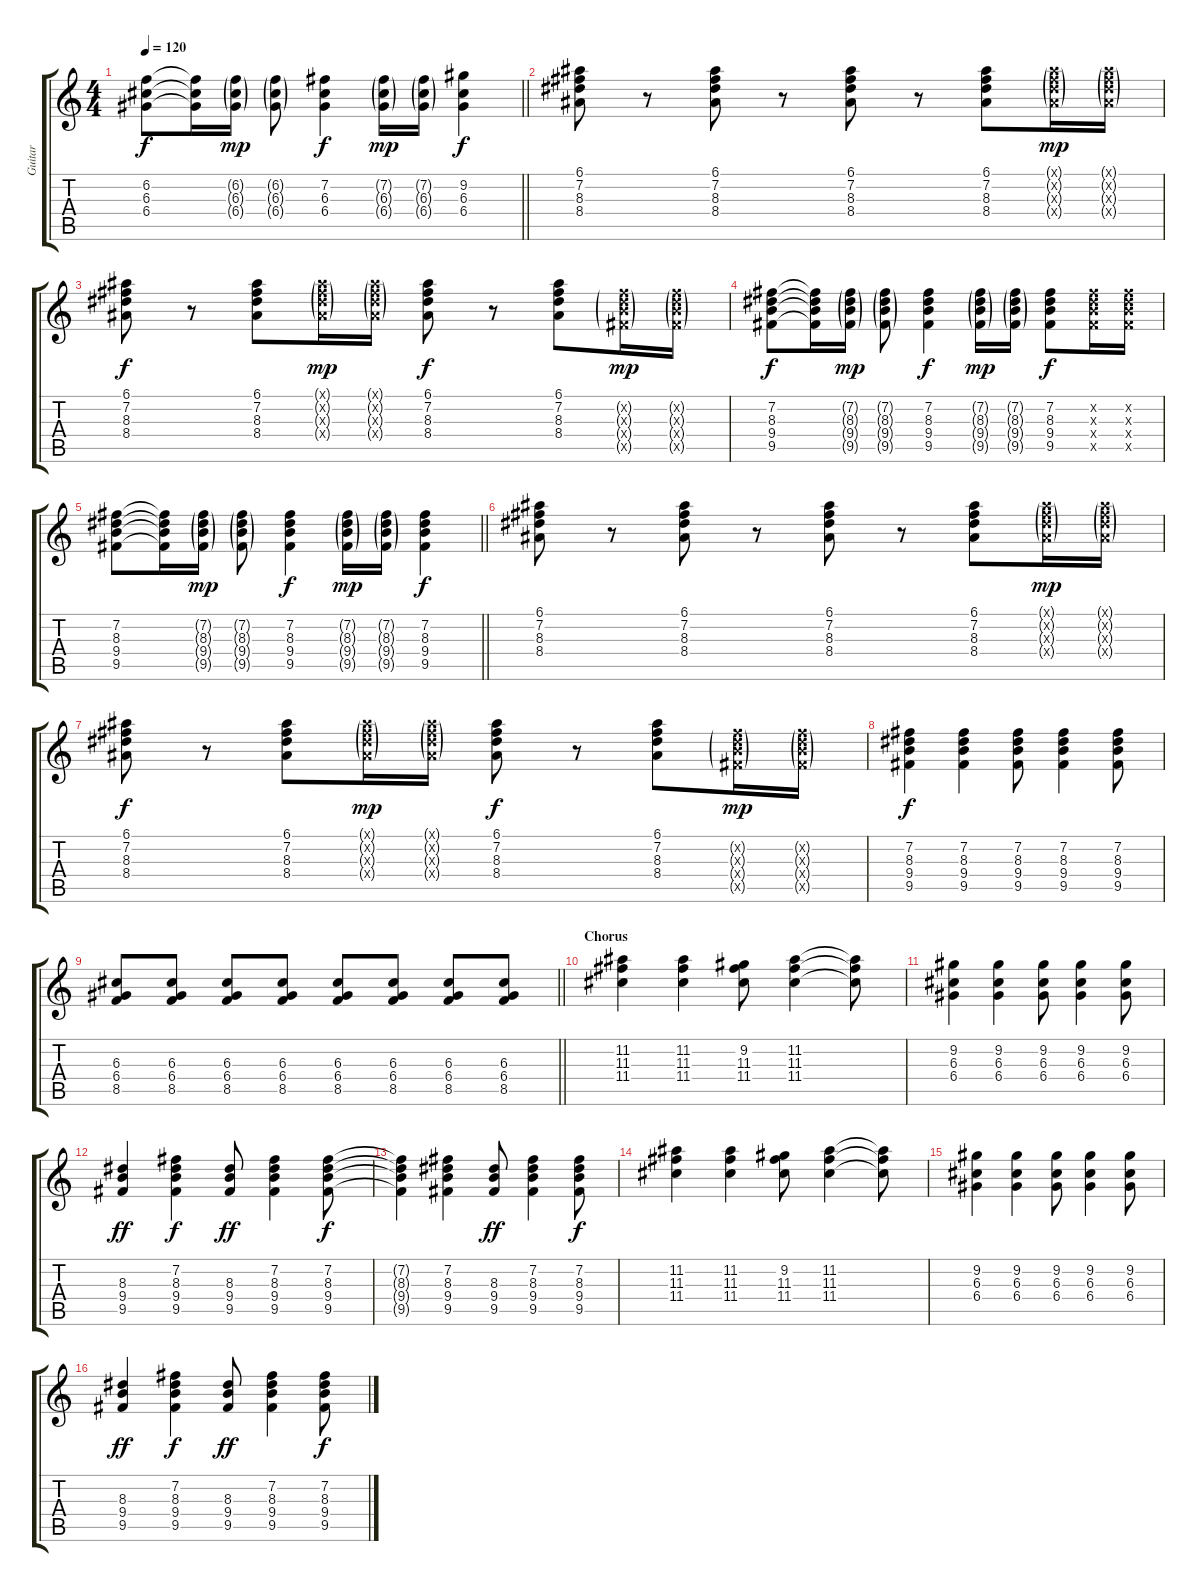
\track ("Guitar" "Guitar") {instrument electricguitarclean}
\staff {score tabs}
\tuning (E4 B3 G3 D3 A2 E2) {hide}
\ts (4 4)
\tempo 120
\clef g2
\barLineRight lightlight
\ks c
(6.2 6.3 6.4).8{dy f} (6.2{t} 6.3{t} 6.4{t}).16 (6.2{g} 6.3{g} 6.4{g}).16{dy mp} (6.2{g} 6.3{g} 6.4{g}).8 (7.2 6.3 6.4).4{dy f} (7.2{g} 6.3{g} 6.4{g}).16{dy mp} (7.2{g} 6.3{g} 6.4{g}).16 (9.2 6.3 6.4).4{dy f} |
(6.1 7.2 8.3 8.4).8 r.8 (6.1 7.2 8.3 8.4).8 r.8 (6.1 7.2 8.3 8.4).8 r.8 (6.1 7.2 8.3 8.4).8 (6.1{g x} 7.2{g x} 8.3{g x} 8.4{g x}).16{dy mp} (6.1{g x} 7.2{g x} 8.3{g x} 8.4{g x}).16 |
(6.1 7.2 8.3 8.4).8{dy f} r.8 (6.1 7.2 8.3 8.4).8 (6.1{g x} 7.2{g x} 8.3{g x} 8.4{g x}).16{dy mp} (6.1{g x} 7.2{g x} 8.3{g x} 8.4{g x}).16 (6.1 7.2 8.3 8.4).8{dy f} r.8 (6.1 7.2 8.3 8.4).8 (7.2{g x} 8.3{g x} 9.4{g x} 9.5{g x}).16{dy mp} (7.2{g x} 8.3{g x} 9.4{g x} 9.5{g x}).16 |
(7.2 8.3 9.4 9.5).8{dy f} (7.2{t} 8.3{t} 9.4{t} 9.5{t}).16 (7.2{g} 8.3{g} 9.4{g} 9.5{g}).16{dy mp} (7.2{g} 8.3{g} 9.4{g} 9.5{g}).8 (7.2 8.3 9.4 9.5).4{dy f} (7.2{g} 8.3{g} 9.4{g} 9.5{g}).16{dy mp} (7.2{g} 8.3{g} 9.4{g} 9.5{g}).16 (7.2 8.3 9.4 9.5).8{dy f} (7.2{x} 8.3{x} 9.4{x} 9.5{x}).16 (7.2{x} 8.3{x} 9.4{x} 9.5{x}).16 |
\barLineRight lightlight
(7.2 8.3 9.4 9.5).8 (7.2{t} 8.3{t} 9.4{t} 9.5{t}).16 (7.2{g} 8.3{g} 9.4{g} 9.5{g}).16{dy mp} (7.2{g} 8.3{g} 9.4{g} 9.5{g}).8 (7.2 8.3 9.4 9.5).4{dy f} (7.2{g} 8.3{g} 9.4{g} 9.5{g}).16{dy mp} (7.2{g} 8.3{g} 9.4{g} 9.5{g}).16 (7.2 8.3 9.4 9.5).4{dy f} |
(6.1 7.2 8.3 8.4).8 r.8 (6.1 7.2 8.3 8.4).8 r.8 (6.1 7.2 8.3 8.4).8 r.8 (6.1 7.2 8.3 8.4).8 (6.1{g x} 7.2{g x} 8.3{g x} 8.4{g x}).16{dy mp} (6.1{g x} 7.2{g x} 8.3{g x} 8.4{g x}).16 |
(6.1 7.2 8.3 8.4).8{dy f} r.8 (6.1 7.2 8.3 8.4).8 (6.1{g x} 7.2{g x} 8.3{g x} 8.4{g x}).16{dy mp} (6.1{g x} 7.2{g x} 8.3{g x} 8.4{g x}).16 (6.1 7.2 8.3 8.4).8{dy f} r.8 (6.1 7.2 8.3 8.4).8 (7.2{g x} 8.3{g x} 9.4{g x} 9.5{g x}).16{dy mp} (7.2{g x} 8.3{g x} 9.4{g x} 9.5{g x}).16 |
(7.2 8.3 9.4 9.5).4{dy f} (7.2 8.3 9.4 9.5).4 (7.2 8.3 9.4 9.5).8 (7.2 8.3 9.4 9.5).4 (7.2 8.3 9.4 9.5).8 |
\barLineRight lightlight
(6.3 6.4 8.5).8 (6.3 6.4 8.5).8 (6.3 6.4 8.5).8 (6.3 6.4 8.5).8 (6.3 6.4 8.5).8 (6.3 6.4 8.5).8 (6.3 6.4 8.5).8 (6.3 6.4 8.5).8 |
\section ("" "Chorus")
(11.2 11.3 11.4).4 (11.2 11.3 11.4).4 (9.2 11.3 11.4).8 (11.2 11.3 11.4).4 (11.2{t} 11.3{t} 11.4{t}).8 |
(9.2 6.3 6.4).4 (9.2 6.3 6.4).4 (9.2 6.3 6.4).8 (9.2 6.3 6.4).4 (9.2 6.3 6.4).8 |
(8.3 9.4 9.5).4{dy ff} (7.2 8.3 9.4 9.5).4{dy f} (8.3 9.4 9.5).8{dy ff} (7.2 8.3 9.4 9.5).4 (7.2 8.3 9.4 9.5).8{dy f} |
(7.2{t} 8.3{t} 9.4{t} 9.5{t}).4 (7.2 8.3 9.4 9.5).4 (8.3 9.4 9.5).8{dy ff} (7.2 8.3 9.4 9.5).4 (7.2 8.3 9.4 9.5).8{dy f} |
(11.2 11.3 11.4).4 (11.2 11.3 11.4).4 (9.2 11.3 11.4).8 (11.2 11.3 11.4).4 (11.2{t} 11.3{t} 11.4{t}).8 |
(9.2 6.3 6.4).4 (9.2 6.3 6.4).4 (9.2 6.3 6.4).8 (9.2 6.3 6.4).4 (9.2 6.3 6.4).8 |
(8.3 9.4 9.5).4{dy ff} (7.2 8.3 9.4 9.5).4{dy f} (8.3 9.4 9.5).8{dy ff} (7.2 8.3 9.4 9.5).4 (7.2 8.3 9.4 9.5).8{dy f}
